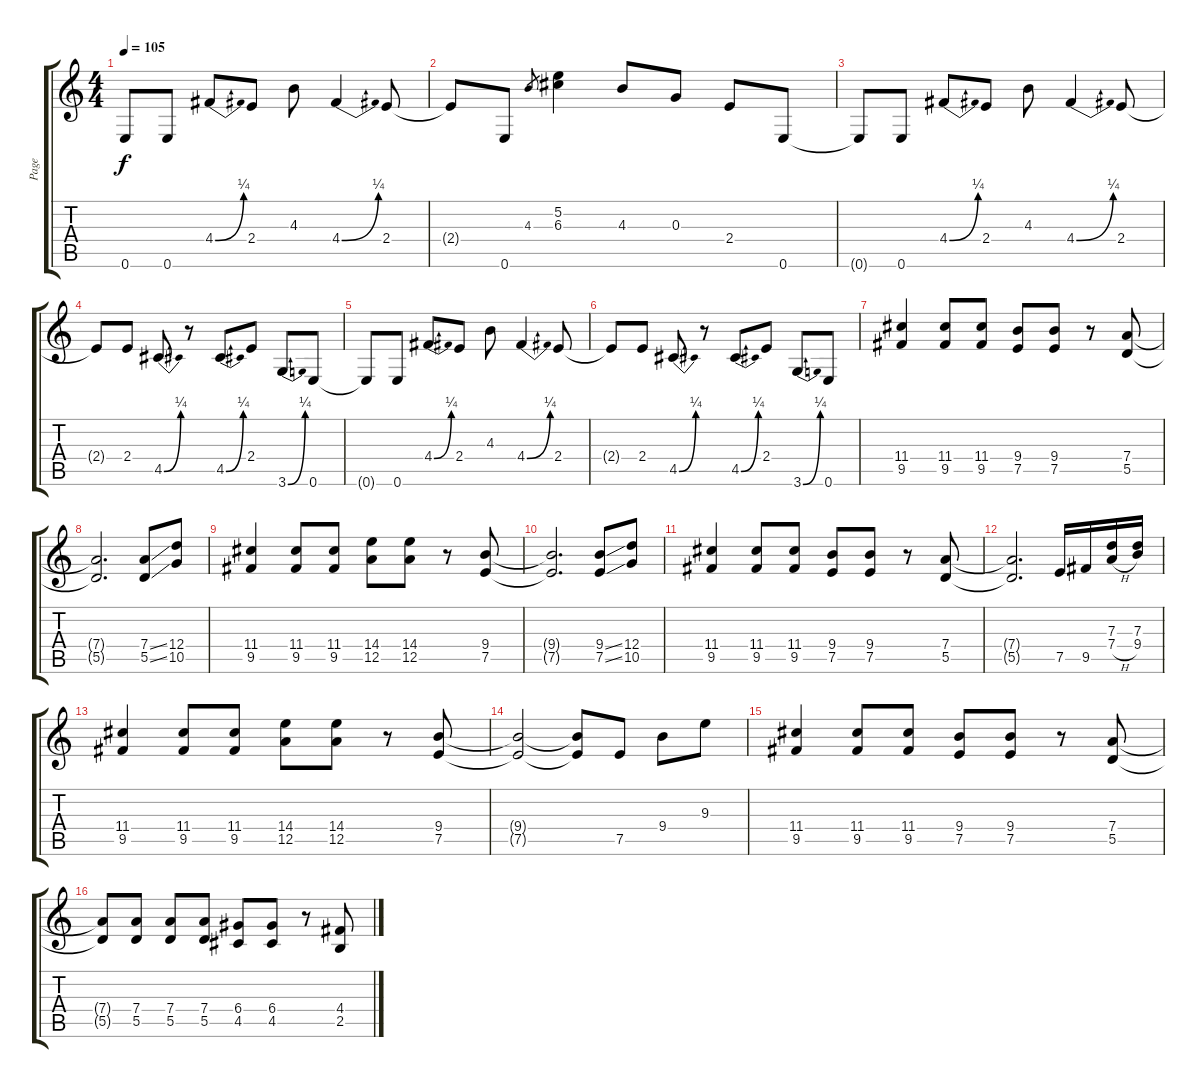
\track ("Page" "Page") {instrument distortionguitar}
\staff {score tabs}
\tuning (E4 B3 G3 D3 A2 E2) {hide}
\ts (4 4)
\tempo 105
\clef g2
\ks c
0.6{t}.8{dy f} 0.6.8 4.4{be (bend 0 0 60 1)}.8 2.4.8 4.3.8 4.4{be (bend 0 0 60 1)}.4 2.4.8 |
2.4{t}.8 0.6.8 4.3.8{gr} (5.2 6.3).4 4.3.8 0.3.8 2.4.8 0.6.8 |
0.6{t}.8 0.6.8 4.4{be (bend 0 0 60 1)}.8 2.4.8 4.3.8 4.4{be (bend 0 0 60 1)}.4 2.4.8 |
2.4{t}.8 2.4.8 4.5{be (bend 0 0 60 1)}.8 r.8 4.5{be (bend 0 0 60 1)}.8 2.4.8 3.6{be (bend 0 0 60 1)}.8 0.6.8 |
0.6{t}.8 0.6.8 4.4{be (bend 0 0 60 1)}.8 2.4.8 4.3.8 4.4{be (bend 0 0 60 1)}.4 2.4.8 |
2.4{t}.8 2.4.8 4.5{be (bend 0 0 60 1)}.8 r.8 4.5{be (bend 0 0 60 1)}.8 2.4.8 3.6{be (bend 0 0 60 1)}.8 0.6.8 |
(11.4 9.5).4 (11.4 9.5).8 (11.4 9.5).8 (9.4 7.5).8 (9.4 7.5).8 r.8 (7.4 5.5).8 |
(7.4{t} 5.5{t}).2{d} (7.4{ss} 5.5{ss}).8 (12.4 10.5).8 |
(11.4 9.5).4 (11.4 9.5).8 (11.4 9.5).8 (14.4 12.5).8 (14.4 12.5).8 r.8 (9.4 7.5).8 |
(9.4{t} 7.5{t}).2{d} (9.4{ss} 7.5{ss}).8 (12.4 10.5).8 |
(11.4 9.5).4 (11.4 9.5).8 (11.4 9.5).8 (9.4 7.5).8 (9.4 7.5).8 r.8 (7.4 5.5).8 |
(7.4{t} 5.5{t}).2{d} 7.5.16 9.5.16 (7.3 7.4{h}).16 (7.3 9.4).16 |
(11.4 9.5).4 (11.4 9.5).8 (11.4 9.5).8 (14.4 12.5).8 (14.4 12.5).8 r.8 (9.4 7.5).8 |
(9.4{t} 7.5{t}).2 (9.4{t} 7.5{t}).8 7.5.8 9.4.8 9.3.8 |
(11.4 9.5).4 (11.4 9.5).8 (11.4 9.5).8 (9.4 7.5).8 (9.4 7.5).8 r.8 (7.4 5.5).8 |
(7.4{t} 5.5{t}).8 (7.4 5.5).8 (7.4 5.5).8 (7.4 5.5).8 (6.4 4.5).8 (6.4 4.5).8 r.8 (4.4 2.5).8
